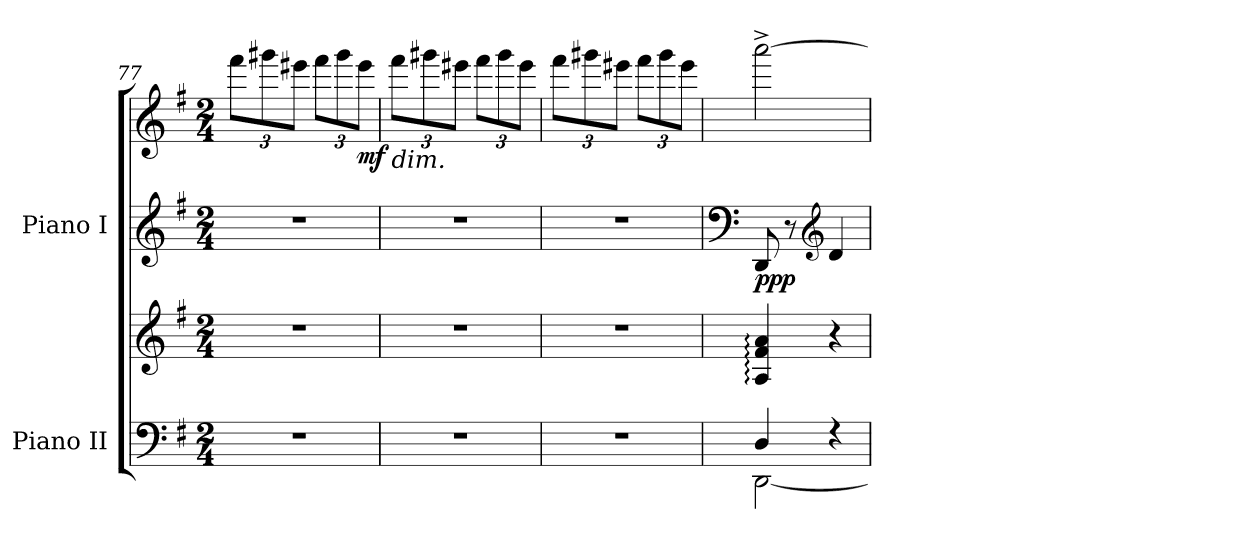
**kern	**kern	**kern	**kern	**dynam
*part2	*part2	*part1	*part1	*part1
*staff4	*staff3	*staff2	*staff1	*staff1/2
*I"Piano II	*	*I"Piano I	*	*
*I'Pno. II	*	*I'Pno. I	*	*
*clefF4	*clefG2	*clefG2	*clefG2	*
*k[f#]	*k[f#]	*k[f#]	*k[f#]	*
*M2/4	*M2/4	*M2/4	*M2/4	*
*	*	*	*Xbrackettup	*
=77	=77	=77	=77	=77
2r	2r	2r	12fff#\L	.
.	.	.	12ggg#X\	.
.	.	.	12eee#X\J	.
.	.	.	12fff#\L	.
.	.	.	12ggg#\	.
!	!	!	!	!LO:DY:b
.	.	.	12eee#\J	mf
=78	=78	=78	=78	=78
!	!	!	!LO:TX:b:i:t=dim.	!
2r	2r	2r	12fff#\L	.
.	.	.	12ggg#X\	.
.	.	.	12eee#X\J	.
.	.	.	12fff#\L	.
.	.	.	12ggg#\	.
.	.	.	12eee#\J	.
=79	=79	=79	=79	=79
*	*	*	*MM130	*
2r	2r	2r	12fff#\L	.
.	.	.	12ggg#X\	.
.	.	.	12eee#X\J	.
.	.	.	12fff#\L	.
.	.	.	12ggg#\	.
.	.	.	12eee#\J	.
!!LO:PB:g=z
=80	=80	=80	=80	=80
*	*	*clefF4	*	*
*	*	*	*MM134	*
*^	*	*	*	*
!	!	!	!	!	!LO:DY:b=2
!	!	!	!	!	!LO:DY:n=1:b
4D!/	[2DD!\	4A!/: 4f#!/: 4a!/:	8DD/	[2aaa^\	pp p
.	.	.	8r	.	.
*	*	*	*clefG2	*	*
4r	.	4r	4d/	.	.
*v	*v	*	*	*	*
=	=	=	=	=
*-	*-	*-	*-	*-
